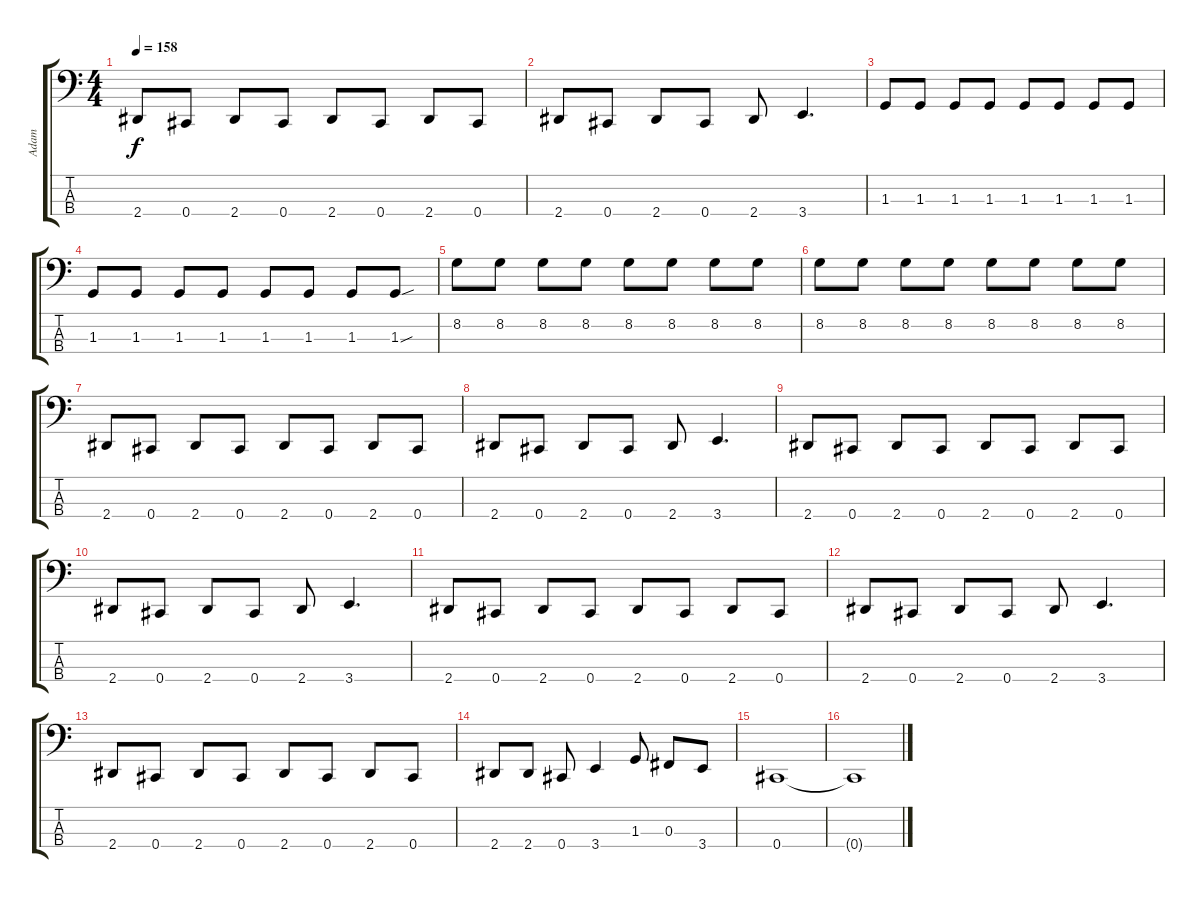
\track ("Adam" "Adam") {instrument slapbass2}
\staff {score tabs}
\tuning (E2 B1 Gb1 Db1) {hide}
\ts (4 4)
\tempo 158
\clef f4
\ks c
2.4.8{dy f} 0.4.8 2.4.8 0.4.8 2.4.8 0.4.8 2.4.8 0.4.8 |
2.4.8 0.4.8 2.4.8 0.4.8 2.4.8 3.4.4{d} |
1.3.8 1.3.8 1.3.8 1.3.8 1.3.8 1.3.8 1.3.8 1.3.8 |
1.3.8 1.3.8 1.3.8 1.3.8 1.3.8 1.3.8 1.3.8 1.3{sou}.8 |
8.2.8 8.2.8 8.2.8 8.2.8 8.2.8 8.2.8 8.2.8 8.2.8 |
8.2.8 8.2.8 8.2.8 8.2.8 8.2.8 8.2.8 8.2.8 8.2.8 |
2.4.8 0.4.8 2.4.8 0.4.8 2.4.8 0.4.8 2.4.8 0.4.8 |
2.4.8 0.4.8 2.4.8 0.4.8 2.4.8 3.4.4{d} |
2.4.8 0.4.8 2.4.8 0.4.8 2.4.8 0.4.8 2.4.8 0.4.8 |
2.4.8 0.4.8 2.4.8 0.4.8 2.4.8 3.4.4{d} |
2.4.8 0.4.8 2.4.8 0.4.8 2.4.8 0.4.8 2.4.8 0.4.8 |
2.4.8 0.4.8 2.4.8 0.4.8 2.4.8 3.4.4{d} |
2.4.8 0.4.8 2.4.8 0.4.8 2.4.8 0.4.8 2.4.8 0.4.8 |
2.4.8 2.4.8 0.4.8 3.4.4 1.3.8 0.3.8 3.4.8 |
0.4.1 |
0.4{t}.1
